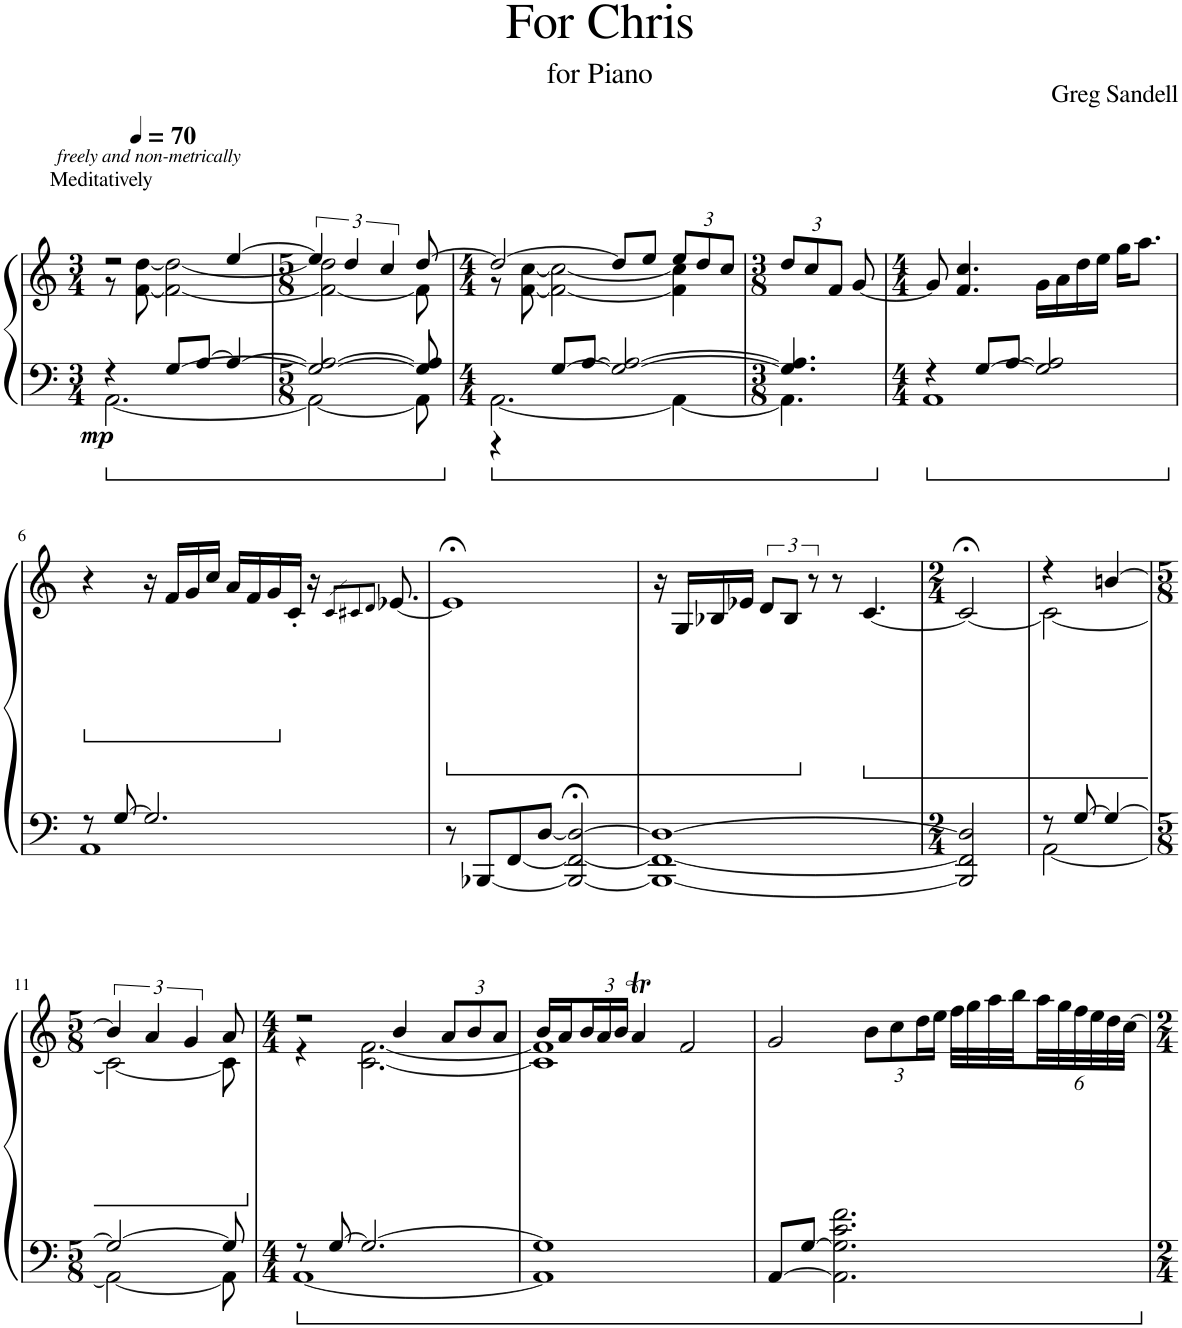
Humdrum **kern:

**kern	**kern	**dynam
*part1	*part1	*part1
*staff2	*staff1	*staff1/2
*I"Piano	*	*
*I'Pno.	*	*
*clefF4	*clefG2	*
*k[]	*k[]	*
*M3/4	*M3/4	*
*MM70	*MM70	*
=1	=1	=1
*^	*^	*
!	!	!LO:TX:a:t=Meditatively	!	!
!	!	!LO:TX:a:i:t=freely and non-metrically	!	!
!	!	!	!	!LO:DY:b=2
4r	[2.AA\	2r	8r	mp
.	.	.	[8f\ [8dd\	.
[8G/L	.	.	2f\_ 2dd\_	.
[8A/J	.	.	.	.
4A/_	.	[4ee/	.	.
=2	=2	=2	=2	=2
*M5/8	*	*M5/8	*	*
2G/_ 2A/_	2AA\_	6ee/]	2f\_ 2dd\]	.
.	.	6dd/	.	.
.	.	6cc/	.	.
8G/] 8A/]	8AA\]	[8dd/	8f\]	.
=3	=3	=3	=3	=3
*M4/4	*	*M4/4	*	*
[2.AA\	4r	2dd/_	8r	.
.	.	.	[8f\ [8cc\	.
.	[8G/L	.	2f\_ 2cc\_	.
.	[8A/J	.	.	.
.	2G/_ 2A/_	8dd/L]	.	.
.	.	8ee/J	.	.
*	*	*Xbrackettup	*	*
4AA\_	.	12ee/L	4f\] 4cc\]	.
.	.	12dd/	.	.
.	.	12cc/J	.	.
*	*	*v	*v	*
=4	=4	=4	=4
*M3/8	*	*M3/8	*
4.G/] 4.A/]	4.AA\]	12dd/L	.
.	.	12cc/	.
.	.	12f/J	.
.	.	[8g/	.
=5	=5	=5	=5
*M4/4	*	*M4/4	*
4r	1AA	8g/]	.
.	.	4.f/ 4.cc/	.
[8G/L	.	.	.
[8A/J	.	.	.
2G/] 2A/]	.	16g\LL	.
.	.	16a\	.
.	.	16dd\	.
.	.	16ee\JJ	.
.	.	16gg\KL	.
.	.	8.aa\J	.
!!LO:LB:g=z
=6	=6	=6	=6
*	*	*ped	*
8r	1AA	4r	.
[8G/	.	.	.
2.G/]	.	16r	.
.	.	16f/LL	.
.	.	16g/	.
.	.	16cc/JJ	.
.	.	16a/LL	.
.	.	16f/	.
.	.	16g/	.
*	*	*Xped	*
.	.	16c'/JJ	.
.	.	16r	.
.	.	8qc/L	.
.	.	8qc#X/	.
.	.	8qd/J	.
.	.	[8.e-X/	.
*v	*v	*	*
=7	=7	=7
*	*ped	*
8r	1e-;<]	.
[8BBB-X/L	.	.
[8FF/	.	.
[8D/J	.	.
2BBB-/_;< 2FF/_;< 2D/_;<	.	.
=8	=8	=8
1BBB-_ 1FF_ 1D_	16r	.
.	16G/LL	.
.	16B-X/	.
.	16e-X/JJ	.
*	*brackettup	*
.	12d/L	.
.	12B-/J	.
*	*Xped	*
.	12r	.
.	8r	.
*	*ped	*
.	[4.c/	.
=9	=9	=9
*M2/4	*M2/4	*
2BBB-/] 2FF/] 2D/]	2c;</_	.
=10	=10	=10
*^	*^	*
8r	[2AA\	4r	2c\_	.
[8G/	.	.	.	.
4G/_	.	[4bn/	.	.
!!LO:LB:g=z	!!
=11	=11	=11	=11	=11
*M5/8	*	*M5/8	*	*
2G/_	2AA\_	6b/]	2c\_	.
.	.	6a/	.	.
.	.	6g/	.	.
8G/]	8AA\]	8a/	8c\]	.
=12	=12	=12	=12	=12
*M4/4	*	*M4/4	*	*
*	*	*Xped	*	*
8r	[1AA	2r	4r	.
[8G/	.	.	.	.
2.G/_	.	.	[2.c\ [2.f\	.
.	.	4b/	.	.
*	*	*Xbrackettup	*	*
.	.	12a/L	.	.
.	.	12b/	.	.
.	.	12a/J	.	.
=13	=13	=13	=13	=13
1G]	1AA]	16b/LL	1c] 1f]	.
.	.	16a/	.	.
.	.	24b/	.	.
.	.	24a/	.	.
.	.	24b/JJ	.	.
.	.	4aT/	.	.
.	.	2f/	.	.
*v	*v	*	*	*
*	*v	*v	*
=14	=14	=14
[8AA/L	2g/	.
[8G/J	.	.
2.AA\] 2.G\] 2.c\ 2.f\	.	.
.	12b\L	.
.	12cc\	.
.	24dd\L	.
.	24ee\JJ	.
.	32ff\LLL	.
.	32gg\	.
.	32aa\	.
.	32bb\	.
.	48aa\	.
.	48gg\	.
.	48ff\	.
.	48ee\	.
.	48dd\	.
.	[48cc\JJJ	.
=	=	=
*-	*-	*-
